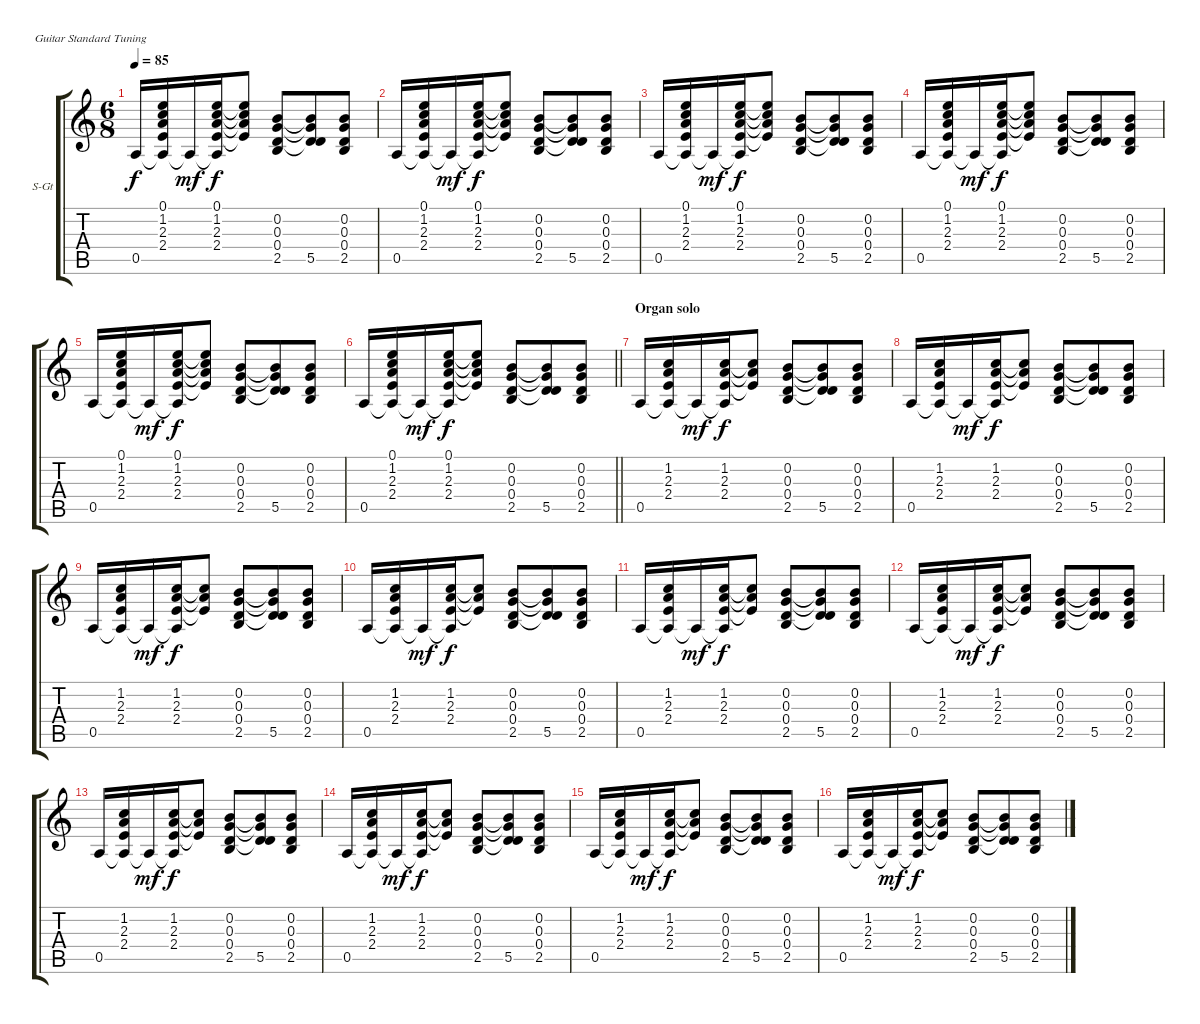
\bracketExtendMode groupsimilarinstruments
\firstSystemTrackNameOrientation horizontal
\otherSystemsTrackNameOrientation horizontal
\track ("Piano" "S-Gt") {instrument brightacousticpiano}
\staff {score tabs}
\tuning (E4 B3 G3 D3 A2 E2)
\displaytranspose 12
\ts (6 8)
\tempo 85
\clef g2
\ks c
0.5.16{dy f} (0.1 1.2 2.3 2.4 0.5{t}).16 0.5{t}.16{dy mf} (0.1 1.2 2.3 2.4 0.5{t}).16{dy f} (0.1{t} 1.2{t} 2.3{t} 2.4{t}).8 (0.2 0.3 0.4 2.5).8 (0.2{t} 0.3{t} 0.4{t} 5.5).8 (0.2 0.3 0.4 2.5).8 |
0.5.16 (0.1 1.2 2.3 2.4 0.5{t}).16 0.5{t}.16{dy mf} (0.1 1.2 2.3 2.4 0.5{t}).16{dy f} (0.1{t} 1.2{t} 2.3{t} 2.4{t}).8 (0.2 0.3 0.4 2.5).8 (0.2{t} 0.3{t} 0.4{t} 5.5).8 (0.2 0.3 0.4 2.5).8 |
0.5.16 (0.1 1.2 2.3 2.4 0.5{t}).16 0.5{t}.16{dy mf} (0.1 1.2 2.3 2.4 0.5{t}).16{dy f} (0.1{t} 1.2{t} 2.3{t} 2.4{t}).8 (0.2 0.3 0.4 2.5).8 (0.2{t} 0.3{t} 0.4{t} 5.5).8 (0.2 0.3 0.4 2.5).8 |
0.5.16 (0.1 1.2 2.3 2.4 0.5{t}).16 0.5{t}.16{dy mf} (0.1 1.2 2.3 2.4 0.5{t}).16{dy f} (0.1{t} 1.2{t} 2.3{t} 2.4{t}).8 (0.2 0.3 0.4 2.5).8 (0.2{t} 0.3{t} 0.4{t} 5.5).8 (0.2 0.3 0.4 2.5).8 |
0.5.16 (0.1 1.2 2.3 2.4 0.5{t}).16 0.5{t}.16{dy mf} (0.1 1.2 2.3 2.4 0.5{t}).16{dy f} (0.1{t} 1.2{t} 2.3{t} 2.4{t}).8 (0.2 0.3 0.4 2.5).8 (0.2{t} 0.3{t} 0.4{t} 5.5).8 (0.2 0.3 0.4 2.5).8 |
\barLineRight lightlight
0.5.16 (0.1 1.2 2.3 2.4 0.5{t}).16 0.5{t}.16{dy mf} (0.1 1.2 2.3 2.4 0.5{t}).16{dy f} (0.1{t} 1.2{t} 2.3{t} 2.4{t}).8 (0.2 0.3 0.4 2.5).8 (0.2{t} 0.3{t} 0.4{t} 5.5).8 (0.2 0.3 0.4 2.5).8 |
\section ("" "Organ solo")
0.5.16 (1.2 2.3 2.4 0.5{t}).16 0.5{t}.16{dy mf} (1.2 2.3 2.4 0.5{t}).16{dy f} (1.2{t} 2.3{t} 2.4{t}).8 (0.2 0.3 0.4 2.5).8 (0.2{t} 0.3{t} 0.4{t} 5.5).8 (0.2 0.3 0.4 2.5).8 |
0.5.16 (1.2 2.3 2.4 0.5{t}).16 0.5{t}.16{dy mf} (1.2 2.3 2.4 0.5{t}).16{dy f} (1.2{t} 2.3{t} 2.4{t}).8 (0.2 0.3 0.4 2.5).8 (0.2{t} 0.3{t} 0.4{t} 5.5).8 (0.2 0.3 0.4 2.5).8 |
0.5.16 (1.2 2.3 2.4 0.5{t}).16 0.5{t}.16{dy mf} (1.2 2.3 2.4 0.5{t}).16{dy f} (1.2{t} 2.3{t} 2.4{t}).8 (0.2 0.3 0.4 2.5).8 (0.2{t} 0.3{t} 0.4{t} 5.5).8 (0.2 0.3 0.4 2.5).8 |
0.5.16 (1.2 2.3 2.4 0.5{t}).16 0.5{t}.16{dy mf} (1.2 2.3 2.4 0.5{t}).16{dy f} (1.2{t} 2.3{t} 2.4{t}).8 (0.2 0.3 0.4 2.5).8 (0.2{t} 0.3{t} 0.4{t} 5.5).8 (0.2 0.3 0.4 2.5).8 |
0.5.16 (1.2 2.3 2.4 0.5{t}).16 0.5{t}.16{dy mf} (1.2 2.3 2.4 0.5{t}).16{dy f} (1.2{t} 2.3{t} 2.4{t}).8 (0.2 0.3 0.4 2.5).8 (0.2{t} 0.3{t} 0.4{t} 5.5).8 (0.2 0.3 0.4 2.5).8 |
0.5.16 (1.2 2.3 2.4 0.5{t}).16 0.5{t}.16{dy mf} (1.2 2.3 2.4 0.5{t}).16{dy f} (1.2{t} 2.3{t} 2.4{t}).8 (0.2 0.3 0.4 2.5).8 (0.2{t} 0.3{t} 0.4{t} 5.5).8 (0.2 0.3 0.4 2.5).8 |
0.5.16 (1.2 2.3 2.4 0.5{t}).16 0.5{t}.16{dy mf} (1.2 2.3 2.4 0.5{t}).16{dy f} (1.2{t} 2.3{t} 2.4{t}).8 (0.2 0.3 0.4 2.5).8 (0.2{t} 0.3{t} 0.4{t} 5.5).8 (0.2 0.3 0.4 2.5).8 |
0.5.16 (1.2 2.3 2.4 0.5{t}).16 0.5{t}.16{dy mf} (1.2 2.3 2.4 0.5{t}).16{dy f} (1.2{t} 2.3{t} 2.4{t}).8 (0.2 0.3 0.4 2.5).8 (0.2{t} 0.3{t} 0.4{t} 5.5).8 (0.2 0.3 0.4 2.5).8 |
0.5.16 (1.2 2.3 2.4 0.5{t}).16 0.5{t}.16{dy mf} (1.2 2.3 2.4 0.5{t}).16{dy f} (1.2{t} 2.3{t} 2.4{t}).8 (0.2 0.3 0.4 2.5).8 (0.2{t} 0.3{t} 0.4{t} 5.5).8 (0.2 0.3 0.4 2.5).8 |
0.5.16 (1.2 2.3 2.4 0.5{t}).16 0.5{t}.16{dy mf} (1.2 2.3 2.4 0.5{t}).16{dy f} (1.2{t} 2.3{t} 2.4{t}).8 (0.2 0.3 0.4 2.5).8 (0.2{t} 0.3{t} 0.4{t} 5.5).8 (0.2 0.3 0.4 2.5).8
